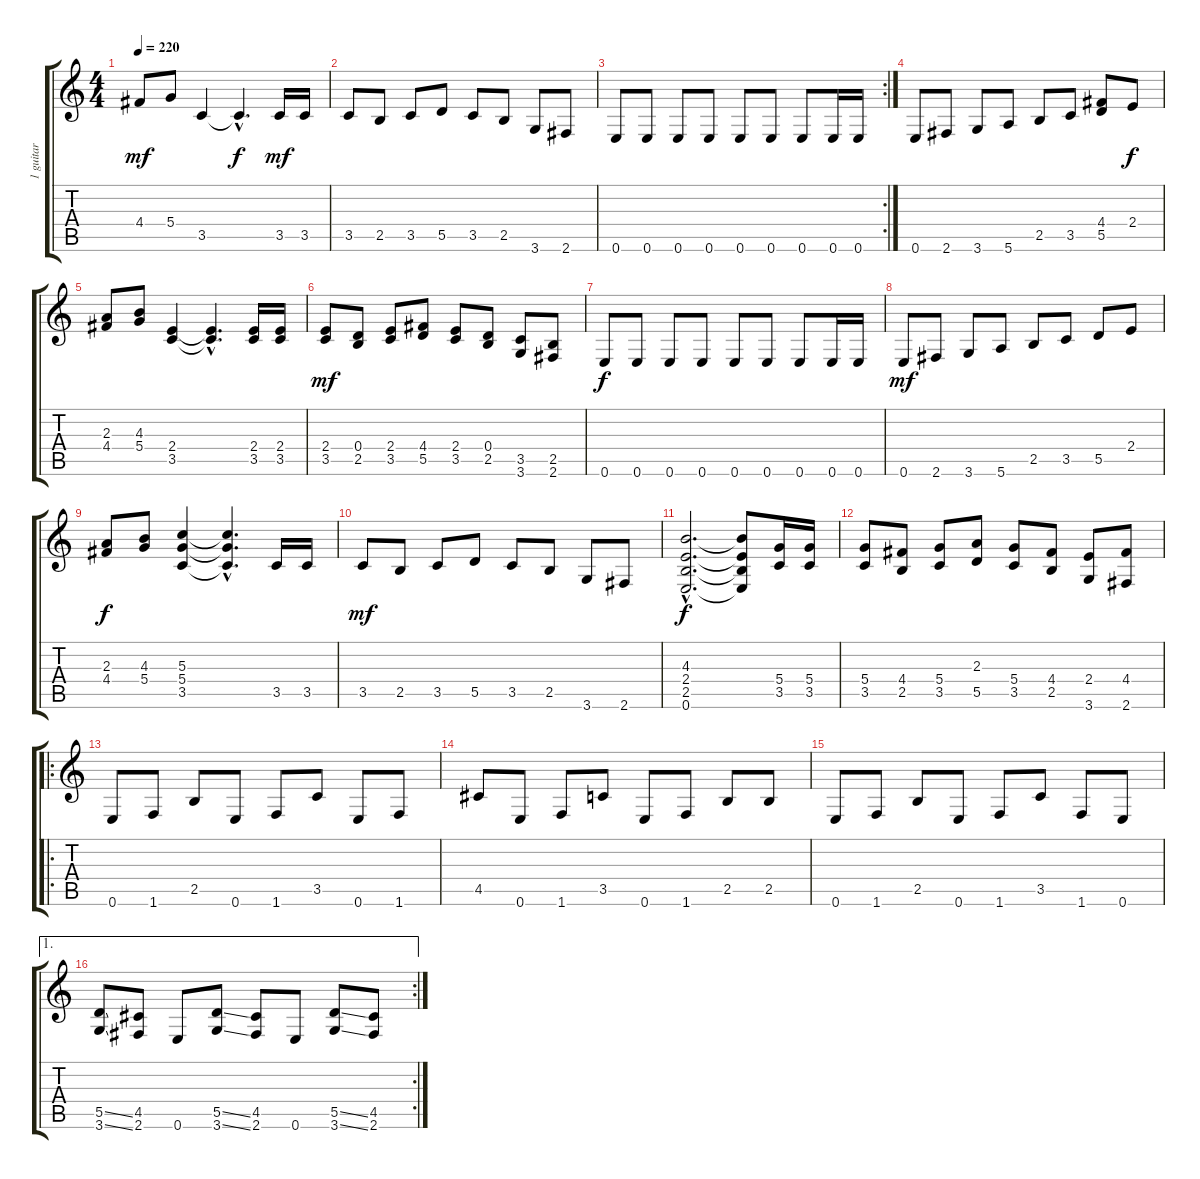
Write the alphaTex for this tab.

\track ("1 guitar" "1 guitar") {instrument overdrivenguitar}
\staff {score tabs}
\tuning (E4 B3 G3 D3 A2 E2) {hide}
\ts (4 4)
\tempo 220
\clef g2
\ks c
4.4.8{dy mf} 5.4.8 3.5.4 3.5{hac t}.4{d dy f} 3.5.16{dy mf} 3.5.16 |
3.5.8 2.5.8 3.5.8 5.5.8 3.5.8 2.5.8 3.6.8 2.6.8 |
\rc 2
0.6.8 0.6.8 0.6.8 0.6.8 0.6.8 0.6.8 0.6.8 0.6.16 0.6.16 |
0.6.8 2.6.8 3.6.8 5.6.8 2.5.8 3.5.8 (4.4 5.5).8 2.4.8{dy f} |
(2.3 4.4).8 (4.3 5.4).8 (2.4 3.5).4 (2.4{hac t} 3.5{hac t}).4{d} (2.4 3.5).16 (2.4 3.5).16 |
(2.4 3.5).8{dy mf} (0.4 2.5).8 (2.4 3.5).8 (4.4 5.5).8 (2.4 3.5).8 (0.4 2.5).8 (3.5 3.6).8 (2.5 2.6).8 |
0.6.8{dy f} 0.6.8 0.6.8 0.6.8 0.6.8 0.6.8 0.6.8 0.6.16 0.6.16 |
0.6.8{dy mf} 2.6.8 3.6.8 5.6.8 2.5.8 3.5.8 5.5.8 2.4.8 |
(2.3 4.4).8{dy f} (4.3 5.4).8 (5.3 5.4 3.5).4 (5.3{hac t} 5.4{hac t} 3.5{hac t}).4{d} 3.5.16 3.5.16 |
3.5.8{dy mf} 2.5.8 3.5.8 5.5.8 3.5.8 2.5.8 3.6.8 2.6.8 |
(4.3{hac} 2.4{hac} 2.5{hac} 0.6{hac}).2{d dy f} (4.3{t} 2.4{t} 2.5{t} 0.6{t}).8 (5.4 3.5).16 (5.4 3.5).16 |
(5.4 3.5).8 (4.4 2.5).8 (5.4 3.5).8 (2.3 5.5).8 (5.4 3.5).8 (4.4 2.5).8 (2.4 3.6).8 (4.4 2.6).8 |
\ro
0.6.8 1.6.8 2.5.8 0.6.8 1.6.8 3.5.8 0.6.8 1.6.8 |
4.5.8 0.6.8 1.6.8 3.5.8 0.6.8 1.6.8 2.5.8 2.5.8 |
0.6.8 1.6.8 2.5.8 0.6.8 1.6.8 3.5.8 1.6.8 0.6.8 |
\ae 1
\rc 2
(5.5{ss} 3.6{ss}).8 (4.5 2.6).8 0.6.8 (5.5{ss} 3.6{ss}).8 (4.5 2.6).8 0.6.8 (5.5{ss} 3.6{ss}).8 (4.5 2.6).8
